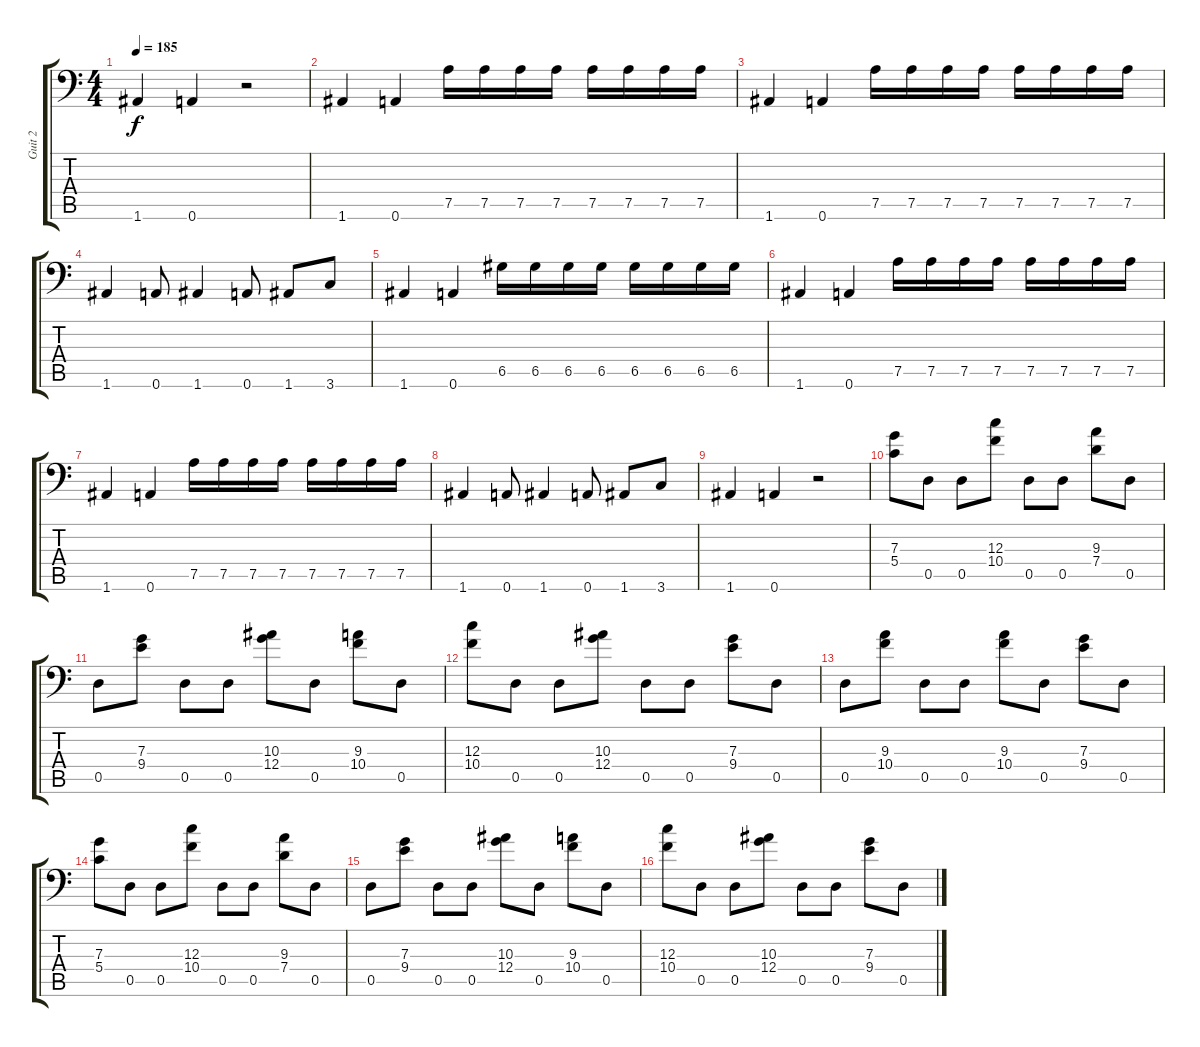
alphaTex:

\track ("Guit 2" "Guit 2") {instrument distortionguitar}
\staff {score tabs}
\tuning (A3 E3 C3 G2 D2 A1) {hide}
\ts (4 4)
\tempo 185
\clef f4
\ks c
1.6.4{dy f} 0.6.4 r.2 |
1.6.4 0.6.4 7.5.16 7.5.16 7.5.16 7.5.16 7.5.16 7.5.16 7.5.16 7.5.16 |
1.6.4 0.6.4 7.5.16 7.5.16 7.5.16 7.5.16 7.5.16 7.5.16 7.5.16 7.5.16 |
1.6.4 0.6.8 1.6.4 0.6.8 1.6.8 3.6.8 |
1.6.4 0.6.4 6.5.16 6.5.16 6.5.16 6.5.16 6.5.16 6.5.16 6.5.16 6.5.16 |
1.6.4 0.6.4 7.5.16 7.5.16 7.5.16 7.5.16 7.5.16 7.5.16 7.5.16 7.5.16 |
1.6.4 0.6.4 7.5.16 7.5.16 7.5.16 7.5.16 7.5.16 7.5.16 7.5.16 7.5.16 |
1.6.4 0.6.8 1.6.4 0.6.8 1.6.8 3.6.8 |
1.6.4 0.6.4 r.2 |
(7.3 5.4).8 0.5.8 0.5.8 (12.3 10.4).8 0.5.8 0.5.8 (9.3 7.4).8 0.5.8 |
0.5.8 (7.3 9.4).8 0.5.8 0.5.8 (10.3 12.4).8 0.5.8 (9.3 10.4).8 0.5.8 |
(12.3 10.4).8 0.5.8 0.5.8 (10.3 12.4).8 0.5.8 0.5.8 (7.3 9.4).8 0.5.8 |
0.5.8 (9.3 10.4).8 0.5.8 0.5.8 (9.3 10.4).8 0.5.8 (7.3 9.4).8 0.5.8 |
(7.3 5.4).8 0.5.8 0.5.8 (12.3 10.4).8 0.5.8 0.5.8 (9.3 7.4).8 0.5.8 |
0.5.8 (7.3 9.4).8 0.5.8 0.5.8 (10.3 12.4).8 0.5.8 (9.3 10.4).8 0.5.8 |
(12.3 10.4).8 0.5.8 0.5.8 (10.3 12.4).8 0.5.8 0.5.8 (7.3 9.4).8 0.5.8
